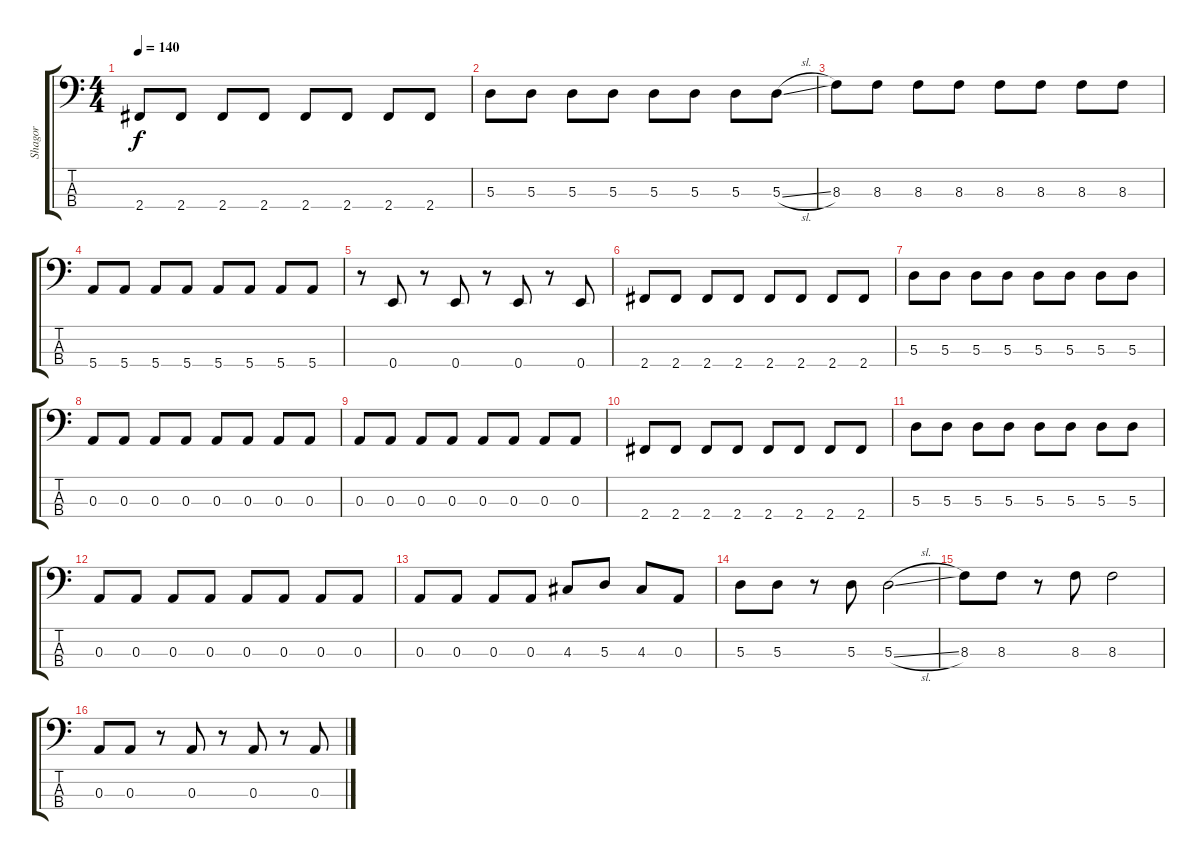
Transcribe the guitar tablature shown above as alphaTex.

\track ("Shagor" "Shagor") {instrument electricbassfinger}
\staff {score tabs}
\tuning (G2 D2 A1 E1) {hide}
\ts (4 4)
\tempo 140
\clef f4
\ks c
2.4.8{dy f} 2.4.8 2.4.8 2.4.8 2.4.8 2.4.8 2.4.8 2.4.8 |
5.3.8 5.3.8 5.3.8 5.3.8 5.3.8 5.3.8 5.3.8 5.3{sl}.8 |
8.3.8 8.3.8 8.3.8 8.3.8 8.3.8 8.3.8 8.3.8 8.3.8 |
5.4.8 5.4.8 5.4.8 5.4.8 5.4.8 5.4.8 5.4.8 5.4.8 |
r.8 0.4.8 r.8 0.4.8 r.8 0.4.8 r.8 0.4.8 |
2.4.8 2.4.8 2.4.8 2.4.8 2.4.8 2.4.8 2.4.8 2.4.8 |
5.3.8 5.3.8 5.3.8 5.3.8 5.3.8 5.3.8 5.3.8 5.3.8 |
0.3.8 0.3.8 0.3.8 0.3.8 0.3.8 0.3.8 0.3.8 0.3.8 |
0.3.8 0.3.8 0.3.8 0.3.8 0.3.8 0.3.8 0.3.8 0.3.8 |
2.4.8 2.4.8 2.4.8 2.4.8 2.4.8 2.4.8 2.4.8 2.4.8 |
5.3.8 5.3.8 5.3.8 5.3.8 5.3.8 5.3.8 5.3.8 5.3.8 |
0.3.8 0.3.8 0.3.8 0.3.8 0.3.8 0.3.8 0.3.8 0.3.8 |
0.3.8 0.3.8 0.3.8 0.3.8 4.3.8 5.3.8 4.3.8 0.3.8 |
5.3.8 5.3.8 r.8 5.3.8 5.3{sl}.2 |
8.3.8 8.3.8 r.8 8.3.8 8.3.2 |
0.3.8 0.3.8 r.8 0.3.8 r.8 0.3.8 r.8 0.3.8
